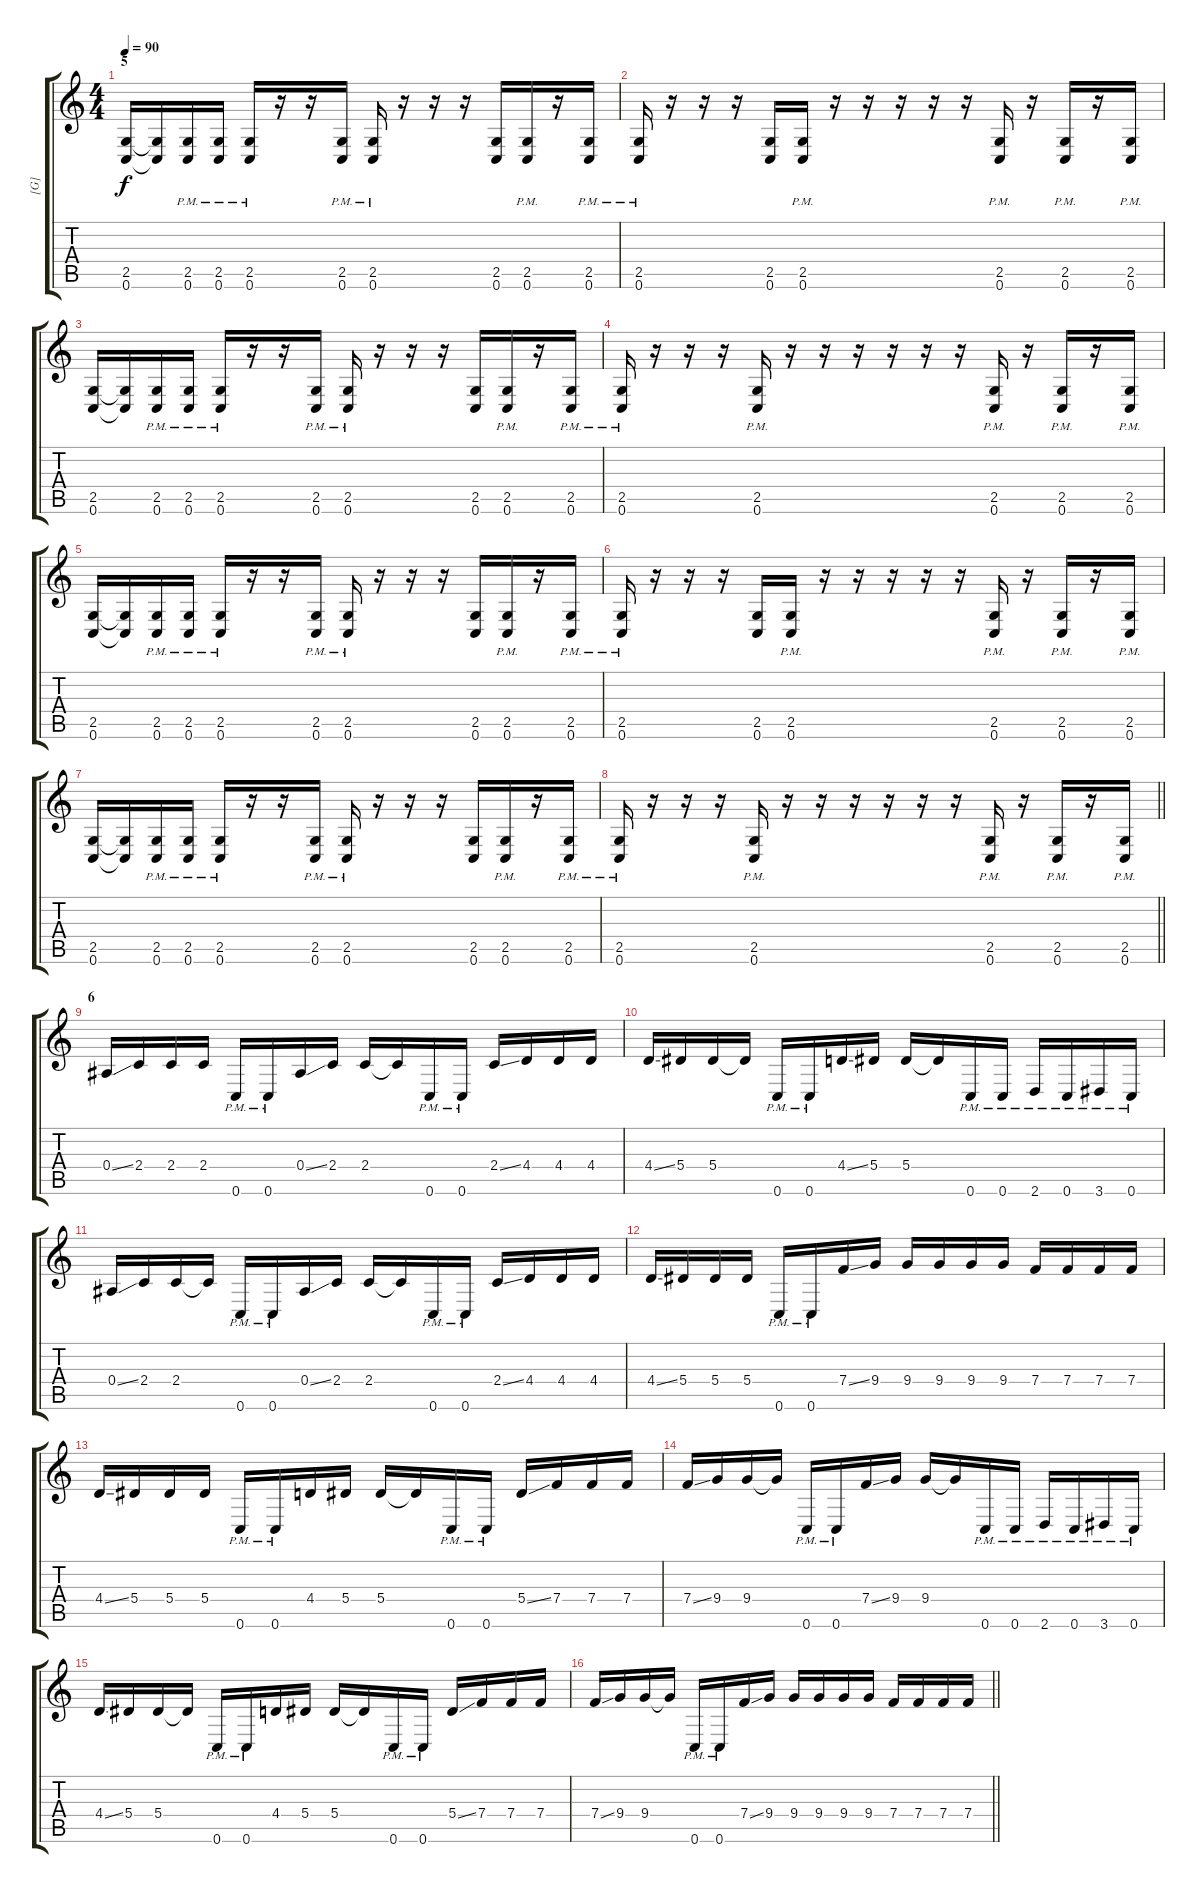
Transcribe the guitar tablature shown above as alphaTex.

\track ("[G]" "[G]") {instrument distortionguitar}
\staff {score tabs}
\tuning (C4 G3 Eb3 Bb2 F2 C2) {hide}
\ts (4 4)
\section ("" "5")
\tempo 90
\clef g2
\ks c
(2.5 0.6).16{dy f} (2.5{t} 0.6{t}).16 (2.5{pm} 0.6{pm}).16 (2.5{pm} 0.6{pm}).16 (2.5{pm} 0.6{pm}).16 r.16 r.16 (2.5{pm} 0.6{pm}).16 (2.5{pm} 0.6{pm}).16 r.16 r.16 r.16 (2.5 0.6).16 (2.5{pm} 0.6{pm}).16 r.16 (2.5{pm} 0.6{pm}).16 |
(2.5{pm} 0.6{pm}).16 r.16 r.16 r.16 (2.5 0.6).16 (2.5{pm} 0.6{pm}).16 r.16 r.16 r.16 r.16 r.16 (2.5{pm} 0.6{pm}).16 r.16 (2.5{pm} 0.6{pm}).16 r.16 (2.5{pm} 0.6{pm}).16 |
(2.5 0.6).16 (2.5{t} 0.6{t}).16 (2.5{pm} 0.6{pm}).16 (2.5{pm} 0.6{pm}).16 (2.5{pm} 0.6{pm}).16 r.16 r.16 (2.5{pm} 0.6{pm}).16 (2.5{pm} 0.6{pm}).16 r.16 r.16 r.16 (2.5 0.6).16 (2.5{pm} 0.6{pm}).16 r.16 (2.5{pm} 0.6{pm}).16 |
(2.5{pm} 0.6{pm}).16 r.16 r.16 r.16 (2.5{pm} 0.6{pm}).16 r.16 r.16 r.16 r.16 r.16 r.16 (2.5{pm} 0.6{pm}).16 r.16 (2.5{pm} 0.6{pm}).16 r.16 (2.5{pm} 0.6{pm}).16 |
(2.5 0.6).16 (2.5{t} 0.6{t}).16 (2.5{pm} 0.6{pm}).16 (2.5{pm} 0.6{pm}).16 (2.5{pm} 0.6{pm}).16 r.16 r.16 (2.5{pm} 0.6{pm}).16 (2.5{pm} 0.6{pm}).16 r.16 r.16 r.16 (2.5 0.6).16 (2.5{pm} 0.6{pm}).16 r.16 (2.5{pm} 0.6{pm}).16 |
(2.5{pm} 0.6{pm}).16 r.16 r.16 r.16 (2.5 0.6).16 (2.5{pm} 0.6{pm}).16 r.16 r.16 r.16 r.16 r.16 (2.5{pm} 0.6{pm}).16 r.16 (2.5{pm} 0.6{pm}).16 r.16 (2.5{pm} 0.6{pm}).16 |
(2.5 0.6).16 (2.5{t} 0.6{t}).16 (2.5{pm} 0.6{pm}).16 (2.5{pm} 0.6{pm}).16 (2.5{pm} 0.6{pm}).16 r.16 r.16 (2.5{pm} 0.6{pm}).16 (2.5{pm} 0.6{pm}).16 r.16 r.16 r.16 (2.5 0.6).16 (2.5{pm} 0.6{pm}).16 r.16 (2.5{pm} 0.6{pm}).16 |
\barLineRight lightlight
(2.5{pm} 0.6{pm}).16 r.16 r.16 r.16 (2.5{pm} 0.6{pm}).16 r.16 r.16 r.16 r.16 r.16 r.16 (2.5{pm} 0.6{pm}).16 r.16 (2.5{pm} 0.6{pm}).16 r.16 (2.5{pm} 0.6{pm}).16 |
\section ("" "6")
0.4{ss}.16 2.4.16 2.4.16 2.4.16 0.6{pm}.16 0.6{pm}.16 0.4{ss}.16 2.4.16 2.4.16 2.4{t}.16 0.6{pm}.16 0.6{pm}.16 2.4{ss}.16 4.4.16 4.4.16 4.4.16 |
4.4{ss}.16 5.4.16 5.4.16 5.4{t}.16 0.6{pm}.16 0.6{pm}.16 4.4{ss}.16 5.4.16 5.4.16 5.4{t}.16 0.6{pm}.16 0.6{pm}.16 2.6{pm}.16 0.6{pm}.16 3.6{pm}.16 0.6{pm}.16 |
0.4{ss}.16 2.4.16 2.4.16 2.4{t}.16 0.6{pm}.16 0.6{pm}.16 0.4{ss}.16 2.4.16 2.4.16 2.4{t}.16 0.6{pm}.16 0.6{pm}.16 2.4{ss}.16 4.4.16 4.4.16 4.4.16 |
4.4{ss}.16 5.4.16 5.4.16 5.4.16 0.6{pm}.16 0.6{pm}.16 7.4{ss}.16 9.4.16 9.4.16 9.4.16 9.4.16 9.4.16 7.4.16 7.4.16 7.4.16 7.4.16 |
4.4{ss}.16 5.4.16 5.4.16 5.4.16 0.6{pm}.16 0.6{pm}.16 4.4.16 5.4.16 5.4.16 5.4{t}.16 0.6{pm}.16 0.6{pm}.16 5.4{ss}.16 7.4.16 7.4.16 7.4.16 |
7.4{ss}.16 9.4.16 9.4.16 9.4{t}.16 0.6{pm}.16 0.6{pm}.16 7.4{ss}.16 9.4.16 9.4.16 9.4{t}.16 0.6{pm}.16 0.6{pm}.16 2.6{pm}.16 0.6{pm}.16 3.6{pm}.16 0.6{pm}.16 |
4.4{ss}.16 5.4.16 5.4.16 5.4{t}.16 0.6{pm}.16 0.6{pm}.16 4.4.16 5.4.16 5.4.16 5.4{t}.16 0.6{pm}.16 0.6{pm}.16 5.4{ss}.16 7.4.16 7.4.16 7.4.16 |
\barLineRight lightlight
7.4{ss}.16 9.4.16 9.4.16 9.4{t}.16 0.6{pm}.16 0.6{pm}.16 7.4{ss}.16 9.4.16 9.4.16 9.4.16 9.4.16 9.4.16 7.4.16 7.4.16 7.4.16 7.4.16
